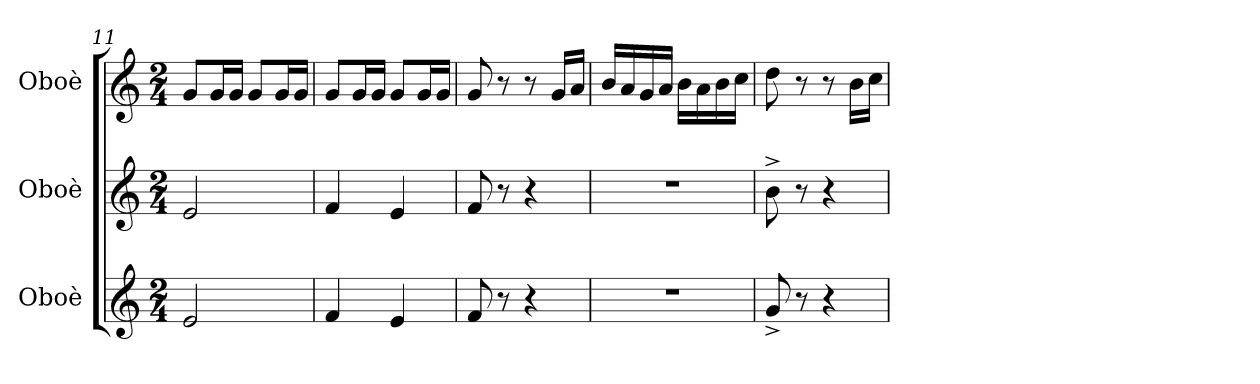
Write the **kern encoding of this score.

**kern	**kern	**kern
*part3	*part2	*part1
*staff3	*staff2	*staff1
*I"Oboè	*I"Oboè	*I"Oboè
*I'Ob.	*I'Ob.	*I'Ob.
*clefG2	*clefG2	*clefG2
*k[]	*k[]	*k[]
*M2/4	*M2/4	*M2/4
=11	=11	=11
2e/	2e/	8g/L
.	.	16g/L
.	.	16g/JJ
.	.	8g/L
.	.	16g/L
.	.	16g/JJ
=12	=12	=12
4f/	4f/	8g/L
.	.	16g/L
.	.	16g/JJ
4e/	4e/	8g/L
.	.	16g/L
.	.	16g/JJ
=13	=13	=13
8f/	8f/	8g/
8r	8r	8r
4r	4r	8r
.	.	16g/LL
.	.	16a/JJ
=14	=14	=14
2r	2r	16b/LL
.	.	16a/
.	.	16g/
.	.	16a/JJ
.	.	16b\LL
.	.	16a\
.	.	16b\
.	.	16cc\JJ
!!LO:LB:g=z
=15	=15	=15
8g^/	8b^\	8dd\
8r	8r	8r
4r	4r	8r
.	.	16b\LL
.	.	16cc\JJ
=	=	=
*-	*-	*-
